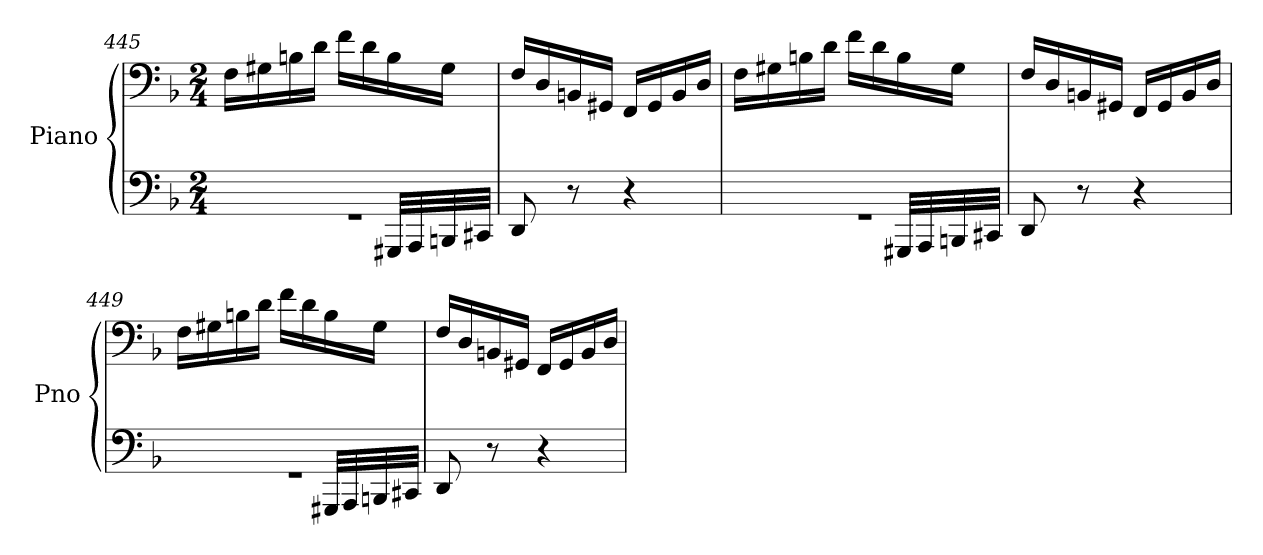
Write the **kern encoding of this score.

**kern	**kern
*part1	*part1
*staff2	*staff1
*I"Piano	*
*I'Pno	*
*clefF4	*clefF4
*k[b-]	*k[b-]
*M2/4	*M2/4
=445	=445
*^	*
2rGG	4.ryy	16F\LL
.	.	16G#X\
.	.	16Bn\
.	.	16d\JJ
.	.	16f\LL
.	.	16d\
.	32GGG#X/LLL	16B\
.	32AAA/	.
.	32BBBn/	16G#\JJ
.	32CC#X/JJJ	.
*v	*v	*
=446	=446
8DD/	16F/LL
.	16D/
8r	16BBn/
.	16GG#X/JJ
4r	16FF/LL
.	16GG#/
.	16BB/
.	16D/JJ
=447	=447
*^	*
2rGG	4.ryy	16F\LL
.	.	16G#X\
.	.	16Bn\
.	.	16d\JJ
.	.	16f\LL
.	.	16d\
.	32GGG#X/LLL	16B\
.	32AAA/	.
.	32BBBn/	16G#\JJ
.	32CC#X/JJJ	.
*v	*v	*
=448	=448
8DD/	16F/LL
.	16D/
8r	16BBn/
.	16GG#X/JJ
4r	16FF/LL
.	16GG#/
.	16BB/
.	16D/JJ
!!LO:PB:g=z
=449	=449
*^	*
2rGG	4.ryy	16F\LL
.	.	16G#X\
.	.	16Bn\
.	.	16d\JJ
.	.	16f\LL
.	.	16d\
.	32GGG#X/LLL	16B\
.	32AAA/	.
.	32BBBn/	16G#\JJ
.	32CC#X/JJJ	.
*v	*v	*
=450	=450
8DD/	16F/LL
.	16D/
8r	16BBn/
.	16GG#X/JJ
4r	16FF/LL
.	16GG#/
.	16BB/
.	16D/JJ
=	=
*-	*-
